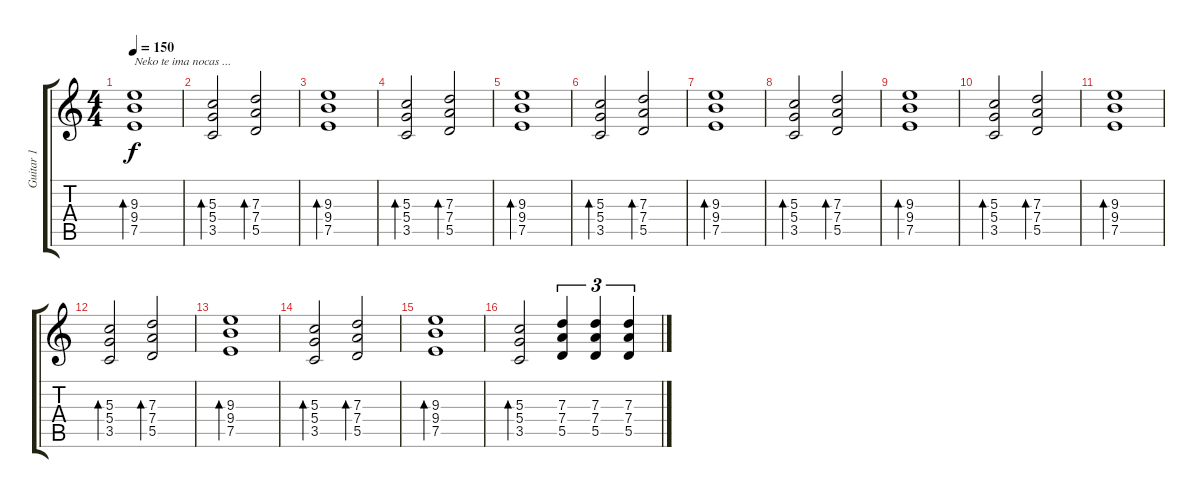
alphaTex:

\track ("Guitar 1" "Guitar 1") {instrument electricguitarclean}
\staff {score tabs}
\tuning (E4 B3 G3 D3 A2 E2) {hide}
\ts (4 4)
\tempo 150
\clef g2
\ks c
(9.3 9.4 7.5).1{bd 120 txt "Neko te ima nocas ..." dy f} |
(5.3 5.4 3.5).2{bd 120} (7.3 7.4 5.5).2{bd 120} |
(9.3 9.4 7.5).1{bd 120} |
(5.3 5.4 3.5).2{bd 120} (7.3 7.4 5.5).2{bd 120} |
(9.3 9.4 7.5).1{bd 120} |
(5.3 5.4 3.5).2{bd 120} (7.3 7.4 5.5).2{bd 120} |
(9.3 9.4 7.5).1{bd 120} |
(5.3 5.4 3.5).2{bd 120} (7.3 7.4 5.5).2{bd 120} |
(9.3 9.4 7.5).1{bd 120} |
(5.3 5.4 3.5).2{bd 120} (7.3 7.4 5.5).2{bd 120} |
(9.3 9.4 7.5).1{bd 120} |
(5.3 5.4 3.5).2{bd 120} (7.3 7.4 5.5).2{bd 120} |
(9.3 9.4 7.5).1{bd 120} |
(5.3 5.4 3.5).2{bd 120} (7.3 7.4 5.5).2{bd 120} |
(9.3 9.4 7.5).1{bd 120} |
(5.3 5.4 3.5).2{bd 120} (7.3 7.4 5.5).4{tu (3 2)} (7.3 7.4 5.5).4{tu (3 2)} (7.3 7.4 5.5).4{tu (3 2)}
